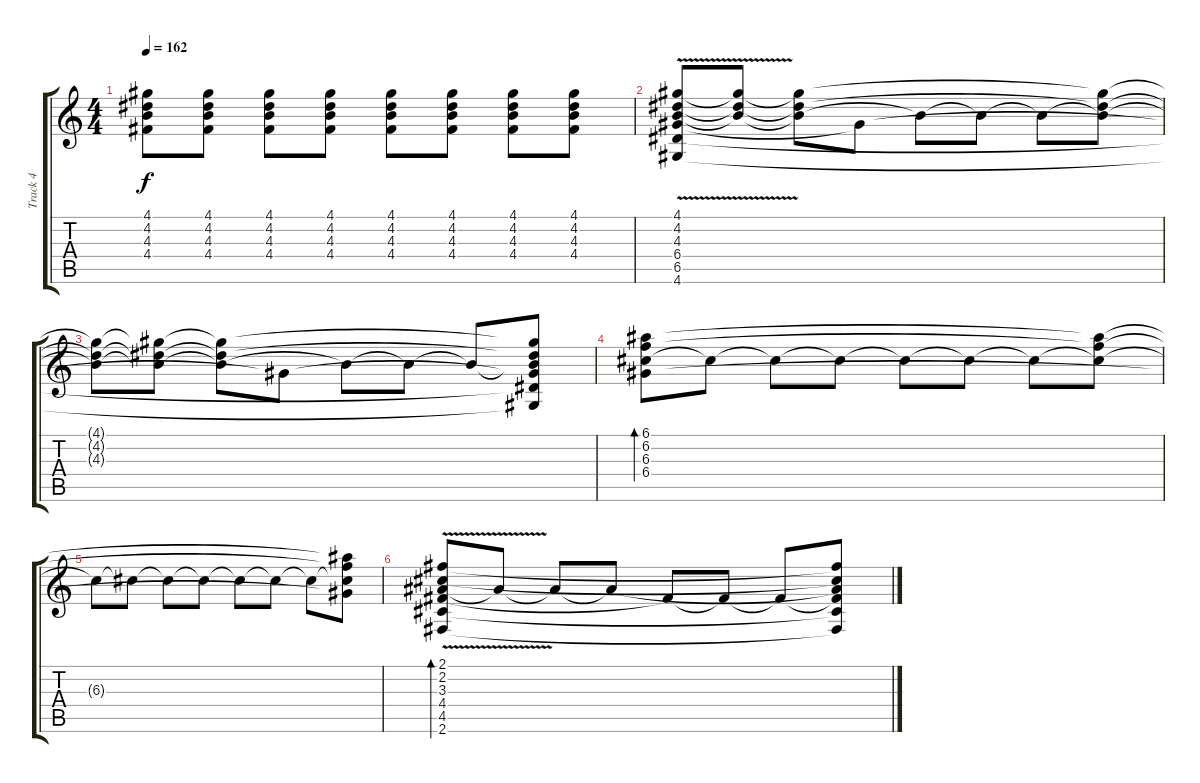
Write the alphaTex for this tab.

\track ("Track 4" "Track 4") {instrument electricguitarclean}
\staff {score tabs}
\tuning (E4 B3 G3 D3 A2 E2) {hide}
\ts (4 4)
\tempo 162
\clef g2
\ks c
(4.1 4.2 4.3 4.4).8{dy f} (4.1 4.2 4.3 4.4).8 (4.1 4.2 4.3 4.4).8 (4.1 4.2 4.3 4.4).8 (4.1 4.2 4.3 4.4).8 (4.1 4.2 4.3 4.4).8 (4.1 4.2 4.3 4.4).8 (4.1 4.2 4.3 4.4).8 |
(4.1 4.2{v} 4.3 6.4 6.5 4.6).8 (4.1{t} 4.2{t} 4.3{t}).8 (4.1{t} 4.2{t} 4.3{t}).8 6.4{t}.8 4.3{t}.8 4.3{t}.8 4.3{t}.8 (4.1{t} 4.2{t} 4.3{t}).8 |
(4.1{t} 4.2{t} 4.3{t}).8 (4.1{t} 4.2{t} 4.3{t}).8 (4.1{t} 4.2{t} 4.3{t}).8 6.4{t}.8 4.3{t}.8 4.3{t}.8 4.3{t}.8 (4.1{t} 4.2{t} 4.3{t} 6.4{t} 6.5{t} 4.6{t}).8 |
(6.1 6.2 6.3 6.4).8{bd 120} 6.3{t}.8 6.3{t}.8 6.3{t}.8 6.3{t}.8 6.3{t}.8 6.3{t}.8 (6.1{t} 6.2{t} 6.3{t}).8 |
6.3{t}.8 6.3{t}.8 6.3{t}.8 6.3{t}.8 6.3{t}.8 6.3{t}.8 6.3{t}.8 (6.1{t} 6.2{t} 6.3{t} 6.4{t}).8 |
(2.1 2.2 3.3{v} 4.4 4.5 2.6).8{bd 120} 3.3{t}.8 3.3{t}.8 3.3{t}.8 4.4{t}.8 4.4{t}.8 4.4{t}.8 (2.1{t} 2.2{t} 3.3{t} 4.4{t} 4.5{t} 2.6{t}).8
